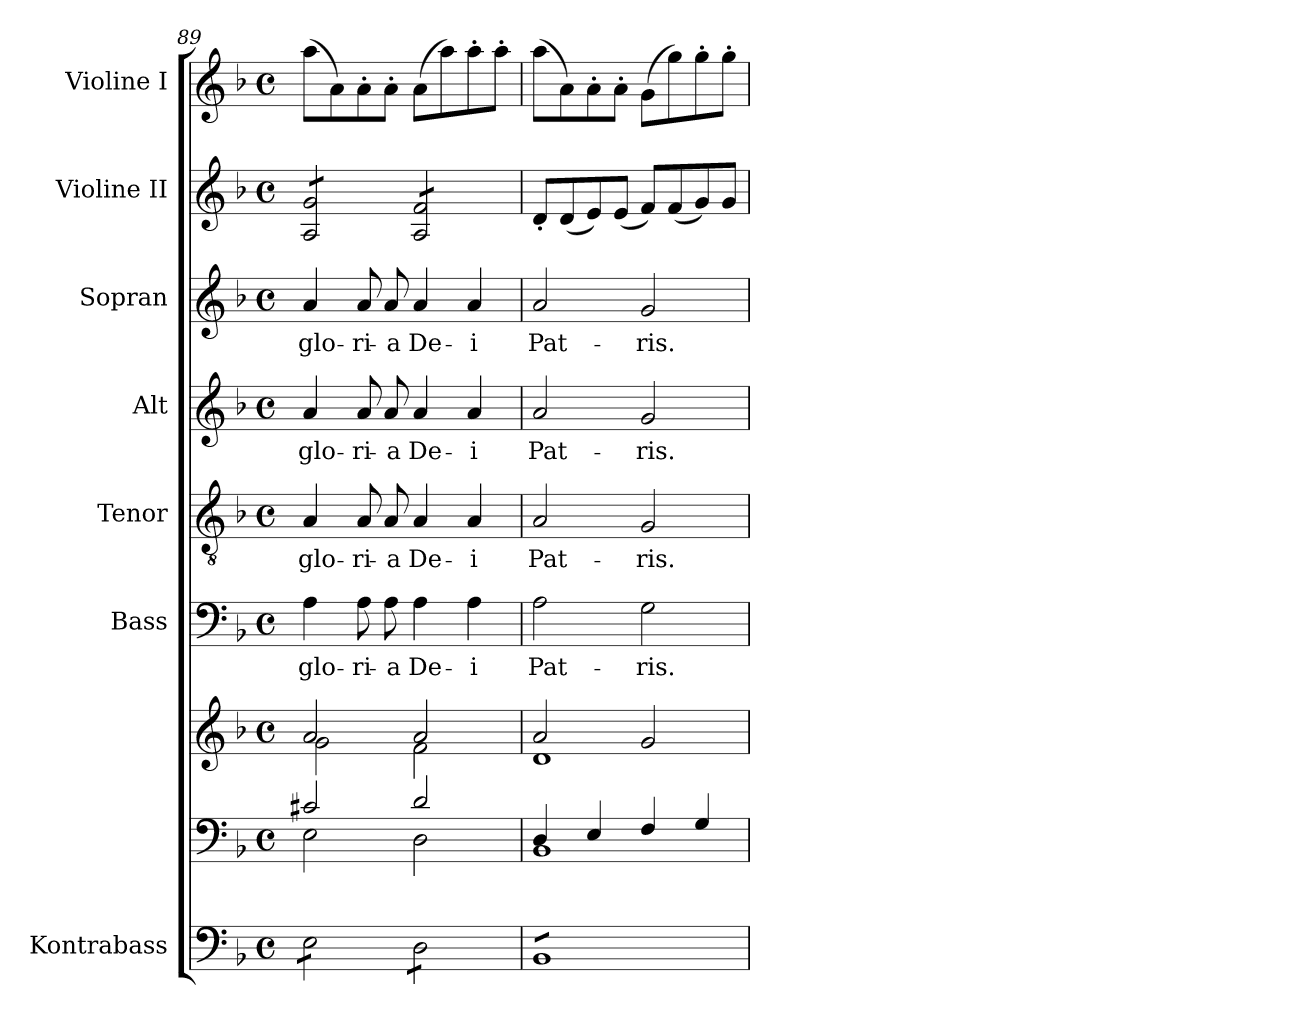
**kern	**kern	**kern	**kern	**text	**kern	**text	**kern	**text	**kern	**text	**kern	**kern
*part8	*part7	*part7	*part6	*part6	*part5	*part5	*part4	*part4	*part3	*part3	*part2	*part1
*staff9	*staff8	*staff7	*staff6	*staff6	*staff5	*staff5	*staff4	*staff4	*staff3	*staff3	*staff2	*staff1
*I"Kontrabass	*	*	*I"Bass	*	*I"Tenor	*	*I"Alt	*	*I"Sopran	*	*I"Violine II	*I"Violine I
*I'Kb.	*	*	*I'B.	*	*I'T.	*	*I'A.	*	*I'S.	*	*I'Vl. II	*I'Vl. I
*clefF4	*clefF4	*clefG2	*clefF4	*	*clefGv2	*	*clefG2	*	*clefG2	*	*clefG2	*clefG2
*ITrd7c12	*	*	*	*	*	*	*	*	*	*	*	*
*k[b-]	*k[b-]	*k[b-]	*k[b-]	*	*k[b-]	*	*k[b-]	*	*k[b-]	*	*k[b-]	*k[b-]
*F:	*F:	*F:	*F:	*	*F:	*	*F:	*	*F:	*	*F:	*F:
*M4/4	*M4/4	*M4/4	*M4/4	*	*M4/4	*	*M4/4	*	*M4/4	*	*M4/4	*M4/4
*met(c)	*met(c)	*met(c)	*met(c)	*	*met(c)	*	*met(c)	*	*met(c)	*	*met(c)	*met(c)
=89	=89	=89	=89	=89	=89	=89	=89	=89	=89	=89	=89	=89
*	*^	*^	*	*	*	*	*	*	*	*	*	*
!	!	!	!	!	!	!LO:LY:b	!	!LO:LY:b	!	!LO:LY:b	!	!LO:LY:b	!	!
*tremolo	*	*	*	*	*	*	*	*	*	*	*	*	*	*
*	*	*	*	*	*	*	*	*	*	*	*	*	*tremolo	*
8EE\L	2c#X/	2E\	2a/	2g\	4A\	glo-	4A/	glo-	4a/	glo-	4a/	glo-	8A/ 8g/L	(>8aa\L
8EE\	.	.	.	.	.	.	.	.	.	.	.	.	8A/ 8g/	8a\)
!	!	!	!	!	!	!LO:LY:b	!	!LO:LY:b	!	!LO:LY:b	!	!LO:LY:b	!	!
8EE\	.	.	.	.	8A\	-ri-	8A/	-ri-	8a/	-ri-	8a/	-ri-	8A/ 8g/	8a'>\
!	!	!	!	!	!	!LO:LY:b	!	!LO:LY:b	!	!LO:LY:b	!	!LO:LY:b	!	!
8EE\J	.	.	.	.	8A\	-a	8A/	-a	8a/	-a	8a/	-a	8A/ 8g/J	8a'>\J
!	!	!	!	!	!	!LO:LY:b	!	!LO:LY:b	!	!LO:LY:b	!	!LO:LY:b	!	!
8DD\L	2d/	2D\	2a/	2f\	4A\	De-	4A/	De-	4a/	De-	4a/	De-	8A/ 8f/L	(>8a\L
8DD\	.	.	.	.	.	.	.	.	.	.	.	.	8A/ 8f/	8aa\)
!	!	!	!	!	!	!LO:LY:b	!	!LO:LY:b	!	!LO:LY:b	!	!LO:LY:b	!	!
8DD\	.	.	.	.	4A\	-i	4A/	-i	4a/	-i	4a/	-i	8A/ 8f/	8aa'>\
8DD\J	.	.	.	.	.	.	.	.	.	.	.	.	8A/ 8f/J	8aa'>\J
*	*	*	*	*	*	*	*	*	*	*	*	*	*Xtremolo	*
!!LO:PB:g=z
=90	=90	=90	=90	=90	=90	=90	=90	=90	=90	=90	=90	=90	=90	=90
!	!	!	!	!	!	!LO:LY:b	!	!LO:LY:b	!	!LO:LY:b	!	!LO:LY:b	!	!
8BBB-L	4D/	1BB-	2a/	1d	2A\	Pat-	2A/	Pat-	2a/	Pat-	2a/	Pat-	8d'</L	(>8aa\L
8BBB-	.	.	.	.	.	.	.	.	.	.	.	.	(<8d/	8a\)
8BBB-	4E/	.	.	.	.	.	.	.	.	.	.	.	8e/)	8a'>\
8BBB-	.	.	.	.	.	.	.	.	.	.	.	.	(<8e/J	8a'>\J
!	!	!	!	!	!	!LO:LY:b	!	!LO:LY:b	!	!LO:LY:b	!	!LO:LY:b	!	!
8BBB-	4F/	.	2g/	.	2G\	-ris.	2G/	-ris.	2g/	-ris.	2g/	-ris.	8f/L)	(>8g\L
8BBB-	.	.	.	.	.	.	.	.	.	.	.	.	(<8f/	8gg\)
8BBB-	4G/	.	.	.	.	.	.	.	.	.	.	.	8g/)	8gg'>\
8BBB-J	.	.	.	.	.	.	.	.	.	.	.	.	8g/J	8gg'>\J
*Xtremolo	*	*	*	*	*	*	*	*	*	*	*	*	*	*
*	*v	*v	*	*	*	*	*	*	*	*	*	*	*	*
*	*	*v	*v	*	*	*	*	*	*	*	*	*	*
=	=	=	=	=	=	=	=	=	=	=	=	=
*-	*-	*-	*-	*-	*-	*-	*-	*-	*-	*-	*-	*-
